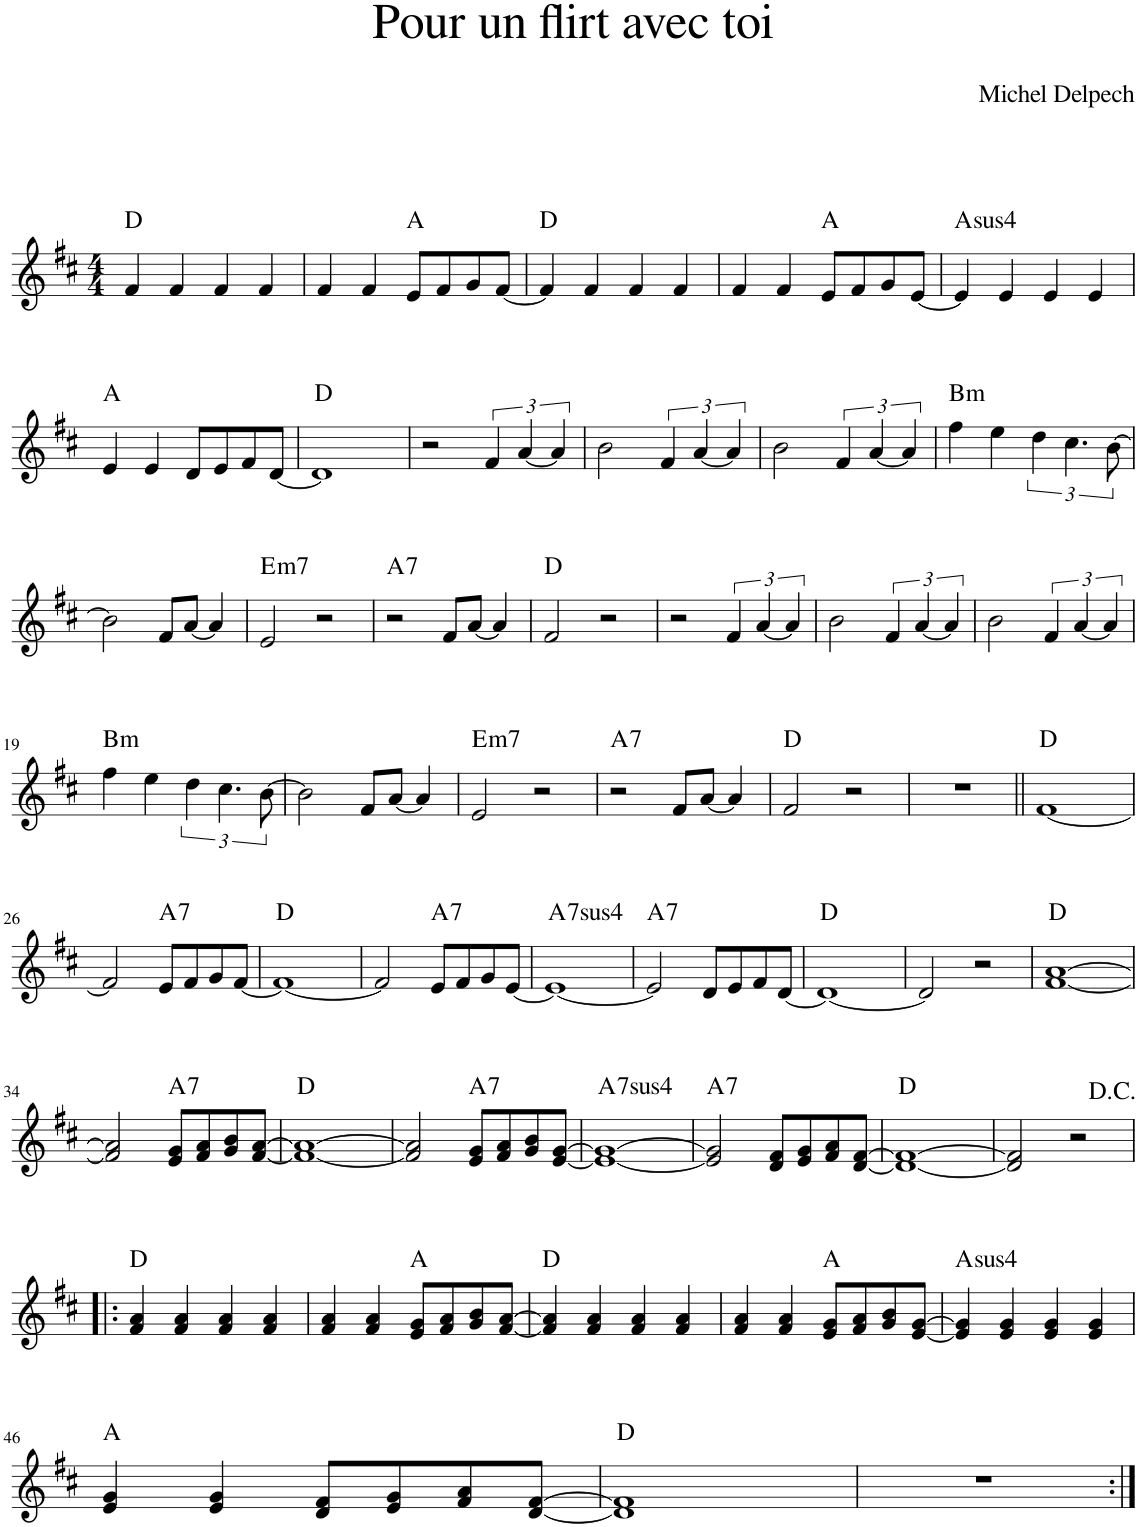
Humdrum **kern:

**kern	**harte
*part1	*part1
*staff1	*
*I"Piano	*
*I'Pno.	*
*clefG2	*
*k[f#c#]	*
*M4/4	*
=1	=1
4f#/	D:maj
4f#/	.
4f#/	.
4f#/	.
=2	=2
4f#/	.
4f#/	.
8e/L	A:maj
8f#/	.
8g/	.
[8f#/J	.
=3	=3
4f#/]	D:maj
4f#/	.
4f#/	.
4f#/	.
=4	=4
4f#/	.
4f#/	.
8e/L	A:maj
8f#/	.
8g/	.
[8e/J	.
=5	=5
!	!LO:H:kt=4
4e/]	A:sus4
4e/	.
4e/	.
4e/	.
!!LO:LB:g=z
=6	=6
4e/	A:maj
4e/	.
8d/L	.
8e/	.
8f#/	.
[8d/J	.
=7	=7
1d]	D:maj
=8	=8
2r	.
6f#/	.
[6a/	.
6a/]	.
=9	=9
2b\	.
6f#/	.
[6a/	.
6a/]	.
=10	=10
2b\	.
6f#/	.
[6a/	.
6a/]	.
=11	=11
!	!LO:H:kt=m
4ff#\	B:min
4ee\	.
6dd\	.
6.cc#\	.
[12b\	.
!!LO:LB:g=z
=12	=12
2b\]	.
8f#/L	.
[8a/J	.
4a/]	.
=13	=13
!	!LO:H:kt=m7
2e/	E:min7
2r	.
=14	=14
!	!LO:H:kt=7
2r	A:7
8f#/L	.
[8a/J	.
4a/]	.
=15	=15
2f#/	D:maj
2r	.
=16	=16
2r	.
6f#/	.
[6a/	.
6a/]	.
=17	=17
2b\	.
6f#/	.
[6a/	.
6a/]	.
=18	=18
2b\	.
6f#/	.
[6a/	.
6a/]	.
!!LO:LB:g=z
=19	=19
!	!LO:H:kt=m
4ff#\	B:min
4ee\	.
6dd\	.
6.cc#\	.
[12b\	.
=20	=20
2b\]	.
8f#/L	.
[8a/J	.
4a/]	.
=21	=21
!	!LO:H:kt=m7
2e/	E:min7
2r	.
=22	=22
!	!LO:H:kt=7
2r	A:7
8f#/L	.
[8a/J	.
4a/]	.
=23	=23
2f#/	D:maj
2r	.
=24	=24
1r	.
=25||	=25||
[1f#	D:maj
!!LO:LB:g=z
=26	=26
2f#/]	.
!	!LO:H:kt=7
8e/L	A:7
8f#/	.
8g/	.
[8f#/J	.
=27	=27
1f#_	D:maj
=28	=28
2f#/]	.
!	!LO:H:kt=7
8e/L	A:7
8f#/	.
8g/	.
[8e/J	.
=29	=29
!	!LO:H:kt=74
1e_	A:sus4(7)
=30	=30
!	!LO:H:kt=7
2e/]	A:7
8d/L	.
8e/	.
8f#/	.
[8d/J	.
=31	=31
1d_	D:maj
=32	=32
2d/]	.
2r	.
=33	=33
[1f# [1a	D:maj
!!LO:LB:g=z
=34	=34
2f#/] 2a/]	.
!	!LO:H:kt=7
8e/ 8g/L	A:7
8f#/ 8a/	.
8g/ 8b/	.
[8f#/ [8a/J	.
=35	=35
1f#_ 1a_	D:maj
=36	=36
2f#/] 2a/]	.
!	!LO:H:kt=7
8e/ 8g/L	A:7
8f#/ 8a/	.
8g/ 8b/	.
[8e/ [8g/J	.
=37	=37
!	!LO:H:kt=74
1e_ 1g_	A:sus4(7)
=38	=38
!	!LO:H:kt=7
2e/] 2g/]	A:7
8d/ 8f#/L	.
8e/ 8g/	.
8f#/ 8a/	.
[8d/ [8f#/J	.
=39	=39
1d_ 1f#_	D:maj
=40	=40
2d/] 2f#/]	.
2r	.
!!LO:LB:g=z
=41!|:	=41!|:
4f#/ 4a/	D:maj
4f#/ 4a/	.
4f#/ 4a/	.
4f#/ 4a/	.
=42	=42
4f#/ 4a/	.
4f#/ 4a/	.
8e/ 8g/L	A:maj
8f#/ 8a/	.
8g/ 8b/	.
[8f#/ [8a/J	.
=43	=43
4f#/] 4a/]	D:maj
4f#/ 4a/	.
4f#/ 4a/	.
4f#/ 4a/	.
=44	=44
4f#/ 4a/	.
4f#/ 4a/	.
8e/ 8g/L	A:maj
8f#/ 8a/	.
8g/ 8b/	.
[8e/ [8g/J	.
=45	=45
!	!LO:H:kt=4
4e/] 4g/]	A:sus4
4e/ 4g/	.
4e/ 4g/	.
4e/ 4g/	.
!!LO:LB:g=z
=46	=46
4e/ 4g/	A:maj
4e/ 4g/	.
8d/ 8f#/L	.
8e/ 8g/	.
8f#/ 8a/	.
[8d/ [8f#/J	.
=47	=47
1d] 1f#]	D:maj
=48	=48
1r	.
=:|!	=:|!
*-	*-
